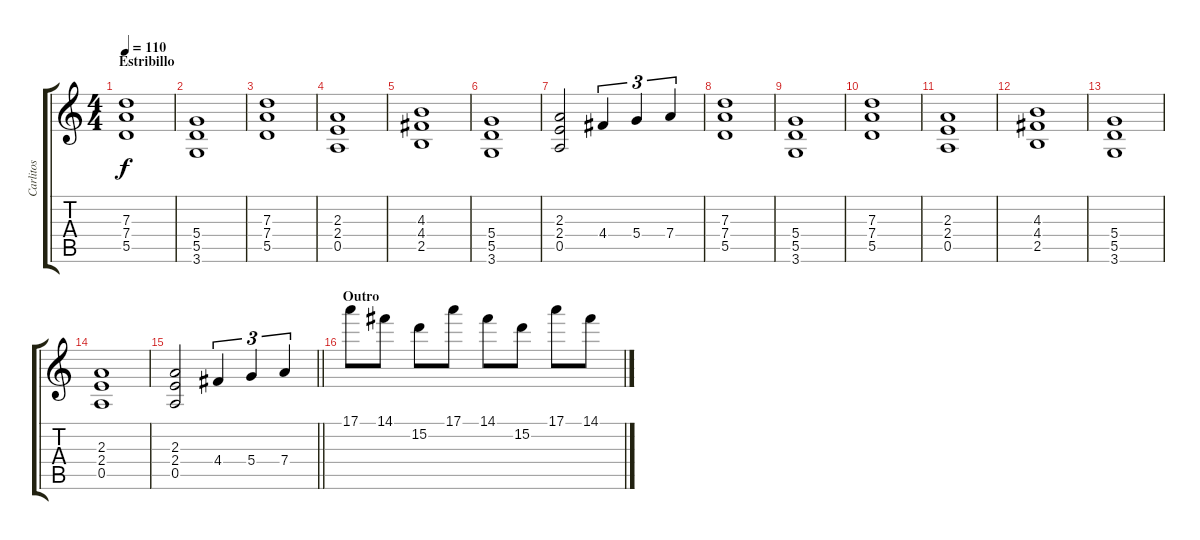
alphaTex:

\track ("Carlitos" "Carlitos") {instrument overdrivenguitar}
\staff {score tabs}
\tuning (E4 B3 G3 D3 A2 E2) {hide}
\ts (4 4)
\section ("" "Estribillo")
\tempo 110
\clef g2
\ks c
(7.3 7.4 5.5).1{dy f} |
(5.4 5.5 3.6).1 |
(7.3 7.4 5.5).1 |
(2.3 2.4 0.5).1 |
(4.3 4.4 2.5).1 |
(5.4 5.5 3.6).1 |
(2.3 2.4 0.5).2 4.4.4{tu (3 2)} 5.4.4{tu (3 2)} 7.4.4{tu (3 2)} |
(7.3 7.4 5.5).1 |
(5.4 5.5 3.6).1 |
(7.3 7.4 5.5).1 |
(2.3 2.4 0.5).1 |
(4.3 4.4 2.5).1 |
(5.4 5.5 3.6).1 |
(2.3 2.4 0.5).1 |
\barLineRight lightlight
(2.3 2.4 0.5).2 4.4.4{tu (3 2)} 5.4.4{tu (3 2)} 7.4.4{tu (3 2)} |
\section ("" "Outro")
17.1.8{volume 8} 14.1.8 15.2.8 17.1.8 14.1.8 15.2.8 17.1.8 14.1.8
